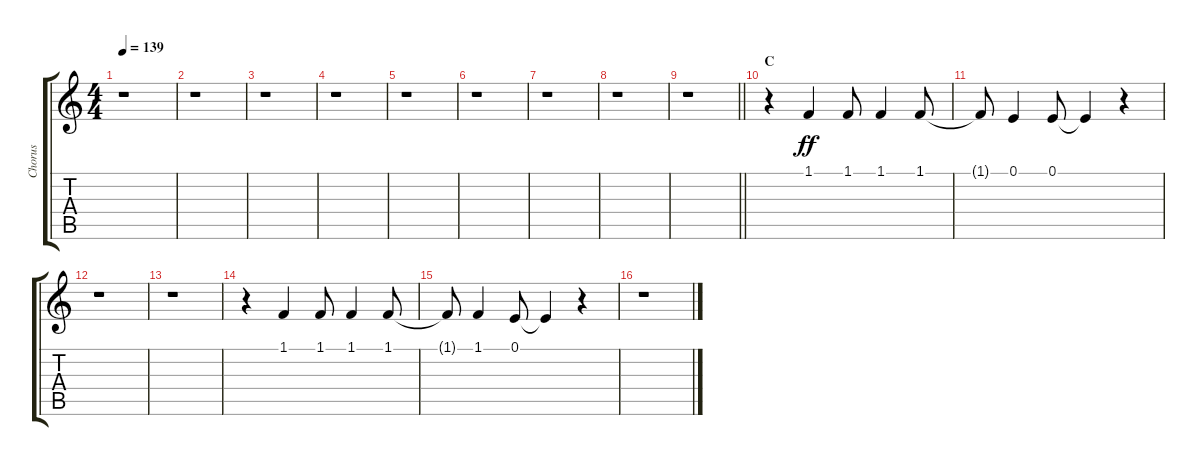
\track ("Chorus" "Chorus") {instrument voiceoohs}
\staff {score tabs}
\tuning (E4 B3 G3 D3 A2 E2) {hide}
\ts (4 4)
\tempo 139
\clef g2
\ks aminor
r.1{dy ff} |
r.1 |
r.1 |
r.1 |
r.1 |
r.1 |
r.1 |
r.1 |
\barLineRight lightlight
r.1 |
\section ("" "C")
r.4 1.1.4 1.1.8 1.1.4 1.1.8 |
1.1{t}.8 0.1.4 0.1.8 0.1{t}.4 r.4 |
r.1 |
r.1 |
r.4 1.1.4 1.1.8 1.1.4 1.1.8 |
1.1{t}.8 1.1.4 0.1.8 0.1{t}.4 r.4 |
r.1
